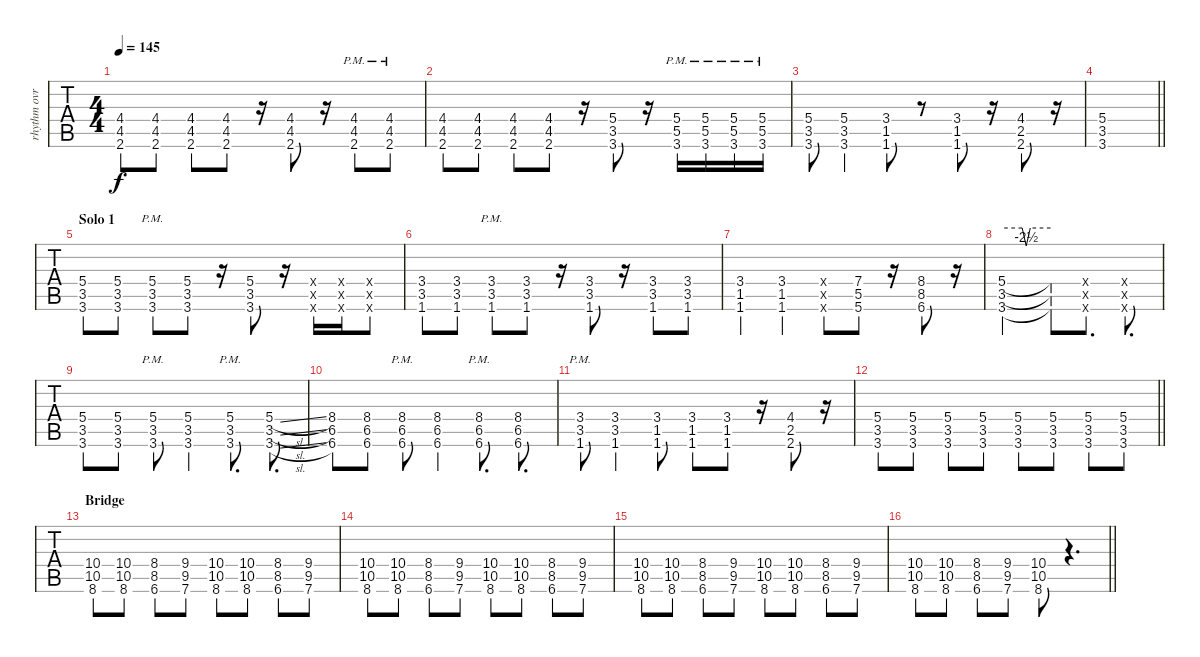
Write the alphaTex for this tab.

\track ("rhythm ovrdrve" "rhythm ovr") {instrument overdrivenguitar}
\staff {tabs}
\tuning (E4 B3 G3 D3 A2 E2) {hide}
\ts (4 4)
\tempo 145
\clef g2
\ks cminor
(4.4 4.5 2.6).8{dy f} (4.4 4.5 2.6).8 (4.4 4.5 2.6).8 (4.4 4.5 2.6).8 r.16 (4.4 4.5 2.6).8 r.16 (4.4{pm} 4.5{pm} 2.6{pm}).8 (4.4{pm} 4.5{pm} 2.6{pm}).8 |
(4.4 4.5 2.6).8 (4.4 4.5 2.6).8 (4.4 4.5 2.6).8 (4.4 4.5 2.6).8 r.16 (5.4 3.5 3.6).8 r.16 (5.4{pm} 5.5{pm} 3.6{pm}).16 (5.4{pm} 5.5{pm} 3.6{pm}).16 (5.4{pm} 5.5{pm} 3.6{pm}).16 (5.4{pm} 5.5{pm} 3.6{pm}).16 |
(5.4 3.5 3.6).8 (5.4 3.5 3.6).4 (3.4 1.5 1.6).8 r.8 (3.4 1.5 1.6).8 r.16 (4.4 2.5 2.6).8 r.16 |
\barLineRight lightlight
(5.4 3.5 3.6).1 |
\section ("" "Solo 1")
(5.4 3.5 3.6).8 (5.4 3.5 3.6).8 (5.4{pm} 3.5{pm} 3.6{pm}).8 (5.4 3.5 3.6).8 r.16 (5.4 3.5 3.6).8 r.16 (5.4{x} 3.5{x} 3.6{x}).16 (5.4{x} 3.5{x} 3.6{x}).16 (5.4{x} 3.5{x} 3.6{x}).8 |
(3.4 3.5 1.6).8 (3.4 3.5 1.6).8 (3.4{pm} 3.5{pm} 1.6{pm}).8 (3.4 3.5 1.6).8 r.16 (3.4 3.5 1.6).8 r.16 (3.4 3.5 1.6).8 (3.4 3.5 1.6).8 |
(3.4 1.5 1.6).4 (3.4 1.5 1.6).4 (3.4{x} 1.5{x} 1.6{x}).8 (7.4 5.5 5.6).8 r.16 (8.4 8.5 6.6).8 r.16 |
(5.4 3.5 3.6).2{tbe (custom default 0 0 25 0 30 -10 35 0 60 0)} (5.4{t} 3.5{t} 3.6{t}).8 (5.4{x} 3.5{x} 3.6{x}).8{d} (5.4{x} 3.5{x} 3.6{x}).8{d} |
(5.4 3.5 3.6).8 (5.4 3.5 3.6).8 (5.4{pm} 3.5{pm} 3.6{pm}).8 (5.4 3.5 3.6).4 (5.4{pm} 3.5{pm} 3.6{pm}).8{d} (5.4{sl} 3.5{sl} 3.6{sl}).8{d} |
(8.4 6.5 6.6).8 (8.4 6.5 6.6).8 (8.4{pm} 6.5{pm} 6.6{pm}).8 (8.4 6.5 6.6).4 (8.4{pm} 6.5{pm} 6.6{pm}).8{d} (8.4 6.5 6.6).8{d} |
(3.4{pm} 3.5{pm} 1.6{pm}).8 (3.4 3.5 1.6).4 (3.4 1.5 1.6).8 (3.4 1.5 1.6).8 (3.4 1.5 1.6).8 r.16 (4.4 2.5 2.6).8 r.16 |
\barLineRight lightlight
(5.4 3.5 3.6).8 (5.4 3.5 3.6).8 (5.4 3.5 3.6).8 (5.4 3.5 3.6).8 (5.4 3.5 3.6).8 (5.4 3.5 3.6).8 (5.4 3.5 3.6).8 (5.4 3.5 3.6).8 |
\section ("" "Bridge")
(10.4 10.5 8.6).8 (10.4 10.5 8.6).8 (8.4 8.5 6.6).8 (9.4 9.5 7.6).8 (10.4 10.5 8.6).8 (10.4 10.5 8.6).8 (8.4 8.5 6.6).8 (9.4 9.5 7.6).8 |
(10.4 10.5 8.6).8 (10.4 10.5 8.6).8 (8.4 8.5 6.6).8 (9.4 9.5 7.6).8 (10.4 10.5 8.6).8 (10.4 10.5 8.6).8 (8.4 8.5 6.6).8 (9.4 9.5 7.6).8 |
(10.4 10.5 8.6).8 (10.4 10.5 8.6).8 (8.4 8.5 6.6).8 (9.4 9.5 7.6).8 (10.4 10.5 8.6).8 (10.4 10.5 8.6).8 (8.4 8.5 6.6).8 (9.4 9.5 7.6).8 |
\barLineRight lightlight
(10.4 10.5 8.6).8 (10.4 10.5 8.6).8 (8.4 8.5 6.6).8 (9.4 9.5 7.6).8 (10.4 10.5 8.6).8 r.4{d}
